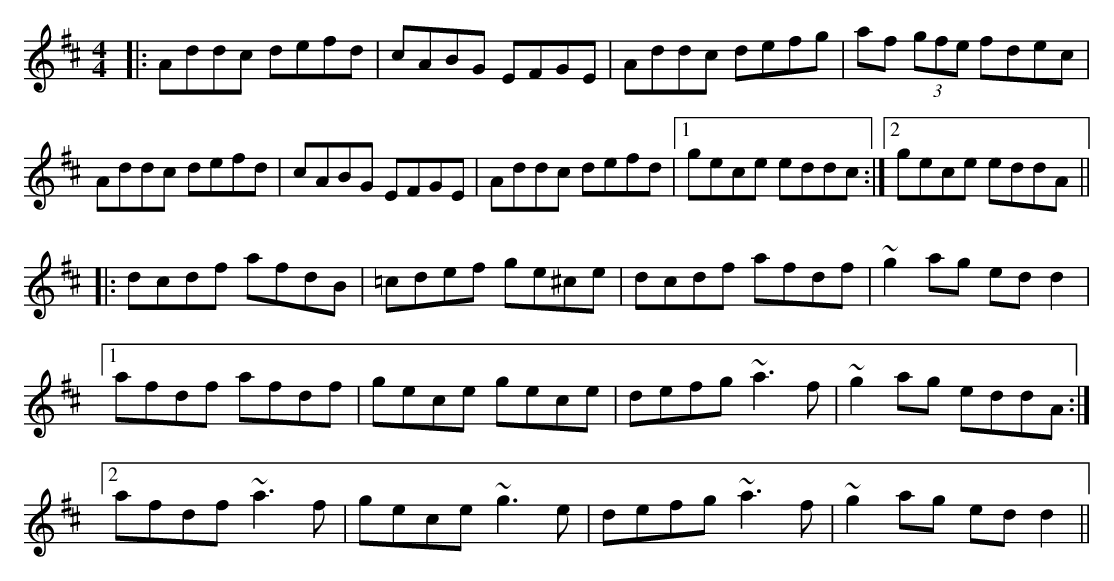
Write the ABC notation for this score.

X:1
M:4/4
K:D
|:Addc defd|cABG EFGE|Addc defg|af (3gfe fdec|
Addc defd|cABG EFGE|Addc defd|1 gece eddc:|2 gece eddA||
|:dcdf afdB|=cdef ge^ce|dcdf afdf|~g2ag edd2|
[1afdf afdf|gece gece|defg ~a3f|~g2ag eddA:|
[2afdf ~a3f|gece ~g3e|defg ~a3f|~g2ag edd2||
